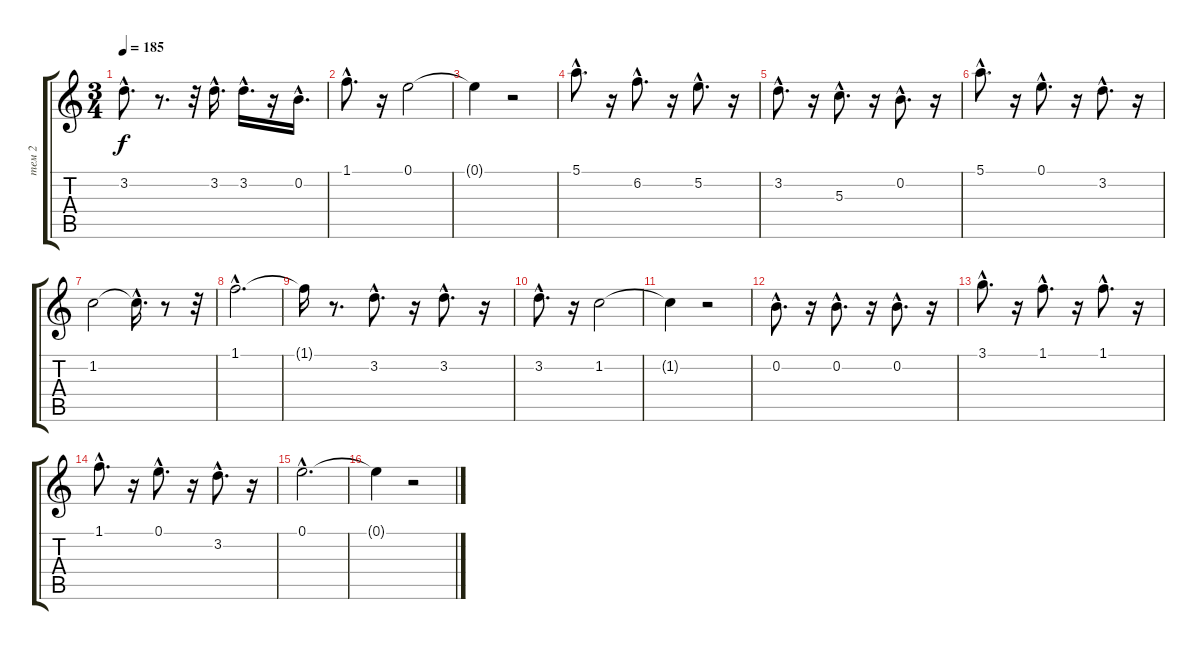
\track ("тем 2" "тем 2") {instrument acousticguitarsteel}
\staff {score tabs}
\tuning (E4 B3 G3 D3 A2 E2) {hide}
\ts (3 4)
\tempo 185
\clef g2
\ks c
3.2{hac}.8{d dy f} r.8{d} r.32 3.2{hac}.16{d} 3.2{hac}.16{d} r.16 0.2{hac}.16{d} |
1.1{hac}.8{d} r.16 0.1.2 |
0.1{t}.4 r.2 |
5.1{hac}.8{d} r.16 6.2{hac}.8{d} r.16 5.2{hac}.8{d} r.16 |
3.2{hac}.8{d} r.16 5.3{hac}.8{d} r.16 0.2{hac}.8{d} r.16 |
5.1{hac}.8{d} r.16 0.1{hac}.8{d} r.16 3.2{hac}.8{d} r.16 |
1.2.2 1.2{hac t}.16{d} r.8 r.32 |
1.1{hac}.2{d} |
1.1{t}.16 r.8{d} 3.2{hac}.8{d volume 16} r.16 3.2{hac}.8{d} r.16 |
3.2{hac}.8{d} r.16 1.2.2 |
1.2{t}.4 r.2 |
0.2{hac}.8{d} r.16 0.2{hac}.8{d} r.16 0.2{hac}.8{d} r.16 |
3.1{hac}.8{d} r.16 1.1{hac}.8{d} r.16 1.1{hac}.8{d} r.16 |
1.1{hac}.8{d} r.16 0.1{hac}.8{d} r.16 3.2{hac}.8{d} r.16 |
0.1{hac}.2{d} |
0.1{t}.4 r.2
